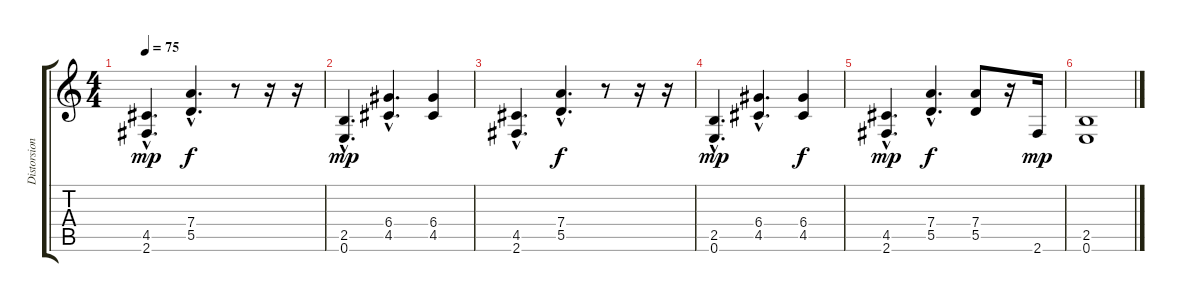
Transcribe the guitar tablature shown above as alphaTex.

\track ("Distorsion rythm" "Distorsion") {instrument distortionguitar}
\staff {score tabs}
\tuning (E4 B3 G3 D3 A2 E2) {hide}
\ts (4 4)
\tempo 75
\clef g2
\ks c
(4.5{hac} 2.6{hac}).4{d dy mp} (7.4{hac} 5.5{hac}).4{d dy f} r.8 r.16 r.16 |
(2.5{hac} 0.6{hac}).4{d dy mp} (6.4{hac} 4.5{hac}).4{d} (6.4 4.5).4 |
(4.5{hac} 2.6{hac}).4{d} (7.4{hac} 5.5{hac}).4{d dy f} r.8 r.16 r.16 |
(2.5{hac} 0.6{hac}).4{d dy mp} (6.4{hac} 4.5{hac}).4{d} (6.4 4.5).4{dy f} |
(4.5{hac} 2.6{hac}).4{d dy mp} (7.4{hac} 5.5{hac}).4{d dy f} (7.4 5.5).8 r.16 2.6.16{dy mp} |
(2.5 0.6).1
